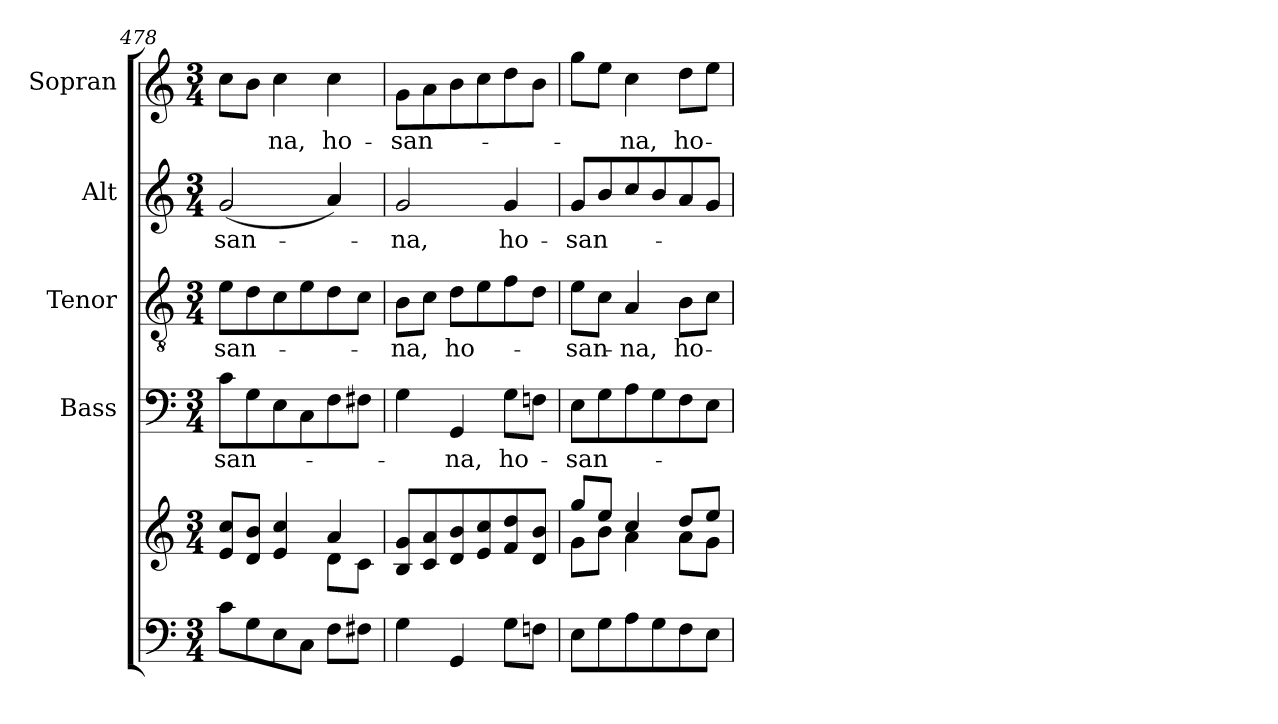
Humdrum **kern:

**kern	**kern	**kern	**text	**kern	**text	**kern	**text	**kern	**text
*part5	*part5	*part4	*part4	*part3	*part3	*part2	*part2	*part1	*part1
*staff6	*staff5	*staff4	*staff4	*staff3	*staff3	*staff2	*staff2	*staff1	*staff1
*	*	*I"Bass	*	*I"Tenor	*	*I"Alt	*	*I"Sopran	*
*	*	*I'B.	*	*I'T.	*	*I'A.	*	*I'S.	*
!!LO:LB:g=z
*clefF4	*clefG2	*clefF4	*	*clefGv2	*	*clefG2	*	*clefG2	*
*k[]	*k[]	*k[]	*	*k[]	*	*k[]	*	*k[]	*
*C:	*C:	*C:	*	*C:	*	*C:	*	*C:	*
*M3/4	*M3/4	*M3/4	*	*M3/4	*	*M3/4	*	*M3/4	*
=478	=478	=478	=478	=478	=478	=478	=478	=478	=478
*	*^	*	*	*	*	*	*	*	*
!	!	!	!	!LO:LY:b	!	!LO:LY:b	!	!LO:LY:b	!	!
8c\L	8e/ 8cc/L	2ryy	8c\L	-san-	8e\L	-san-	(<2g/	-san-	8cc\L	.
8G\	8d/ 8b/J	.	8G\	.	8d\	.	.	.	8b\J	.
!	!	!	!	!	!	!	!	!	!	!LO:LY:b
8E\	4e/ 4cc/	.	8E\	.	8c\	.	.	.	4cc\	-na,
8C\J	.	.	8C\	.	8e\	.	.	.	.	.
!	!	!	!	!	!	!	!	!	!	!LO:LY:b
8F\L	4a/	8d\L	8F\	.	8d\	.	4a/)	.	4cc\	ho-
8F#X\J	.	8c\J	8F#X\J	.	8c\J	.	.	.	.	.
=479	=479	=479	=479	=479	=479	=479	=479	=479	=479	=479
!	!	!	!	!	!	!LO:LY:b	!	!LO:LY:b	!	!LO:LY:b
*	*v	*v	*	*	*	*	*	*	*	*
4G\	8B/ 8g/L	4G\	.	8B\L	-na,	2g/	-na,	8g\L	-san-
.	8c/ 8a/	.	.	8c\J	.	.	.	8a\	.
!	!	!	!LO:LY:b	!	!LO:LY:b	!	!	!	!
4GG/	8d/ 8b/	4GG/	-na,	8d\L	ho-	.	.	8b\	.
.	8e/ 8cc/	.	.	8e\	.	.	.	8cc\	.
!	!	!	!LO:LY:b	!	!	!	!LO:LY:b	!	!
8G\L	8f/ 8dd/	8G\L	ho-	8f\	.	4g/	ho-	8dd\	.
8Fn\J	8d/ 8b/J	8Fn\J	.	8d\J	.	.	.	8b\J	.
=480	=480	=480	=480	=480	=480	=480	=480	=480	=480
*	*^	*	*	*	*	*	*	*	*
!	!	!	!	!LO:LY:b	!	!LO:LY:b	!	!LO:LY:b	!	!
8E\L	8gg/L	8g\L	8E\L	-san-	8e\L	-san-	8g/L	-san-	8gg\L	.
8G\	8ee/J	8b\J	8G\	.	8c\J	.	8b/	.	8ee\J	.
!	!	!	!	!	!	!LO:LY:b	!	!	!	!LO:LY:b
8A\	4cc/	4a\	8A\	.	4A/	-na,	8cc/	.	4cc\	-na,
8G\	.	.	8G\	.	.	.	8b/	.	.	.
!	!	!	!	!	!	!LO:LY:b	!	!	!	!LO:LY:b
8F\	8dd/L	8a\L	8F\	.	8B\L	ho-	8a/	.	8dd\L	ho-
8E\J	8ee/J	8g\J	8E\J	.	8c\J	.	8g/J	.	8ee\J	.
*	*v	*v	*	*	*	*	*	*	*	*
=	=	=	=	=	=	=	=	=	=
*-	*-	*-	*-	*-	*-	*-	*-	*-	*-
